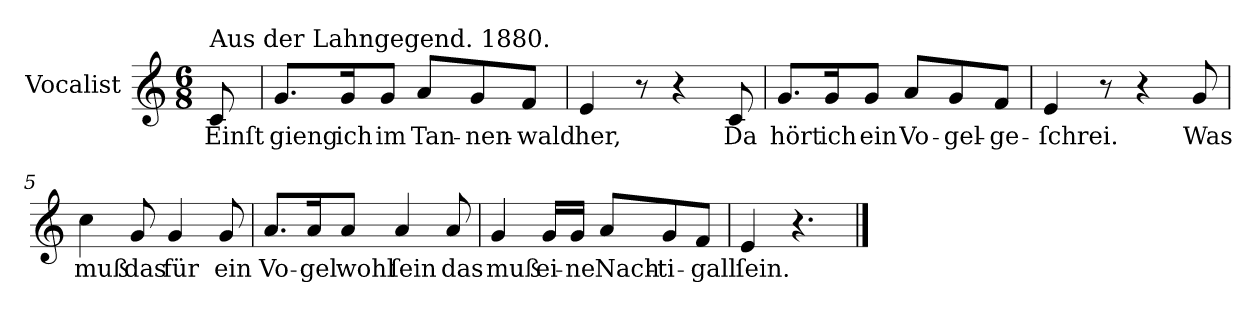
**kern	**text
*part1	*part1
*staff1	*staff1
*I"Vocalist	*
*k[]	*
*C:	*
*M6/8	*
=	=
!LO:TX:a:t=Aus der Lahngegend. 1880.	!
8c	Einſt
=1	=1
8.gL	gieng
16gK	ich
8gJ	im
8aL	Tan-
8g	-nen-
8fJ	-wald
=2	=2
4e	her,
8r	.
4r	.
8c	Da
=3	=3
8.gL	hört
16gK	ich
8gJ	ein
8aL	Vo-
8g	-gel-
8fJ	-ge-
=4	=4
4e	-ſchrei.
8r	.
4r	.
8g	Was
=5	=5
4cc	muß
8g	das
4g	für
8g	ein
=6	=6
8.aL	Vo-
16aK	-gel
8aJ	wohl
4a	ſein
8a	das
=7	=7
4g	muß
16gLL	ei-
16gJJ	-ne
8aL	Nach-
8g	-ti-
8fJ	-gall
=8	=8
4e	ſein.
4.r	.
==	==
*-	*-
